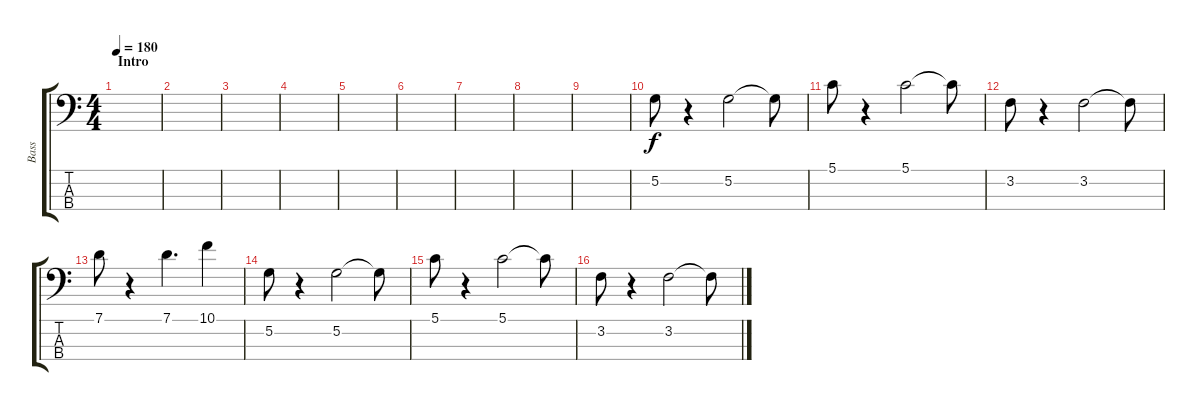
\track ("Bass" "Bass") {instrument electricbassfinger}
\staff {score tabs}
\tuning (G2 D2 A1 E1) {hide}
\ts (4 4)
\section ("" "Intro")
\tempo 180
\clef f4
\ks c
|
|
|
|
|
|
|
|
|
5.2.8 r.4 5.2.2 5.2{t}.8 |
5.1.8 r.4 5.1.2 5.1{t}.8 |
3.2.8 r.4 3.2.2 3.2{t}.8 |
7.1.8 r.4 7.1.4{d} 10.1.4 |
5.2.8 r.4 5.2.2 5.2{t}.8 |
5.1.8 r.4 5.1.2 5.1{t}.8 |
3.2.8 r.4 3.2.2 3.2{t}.8
